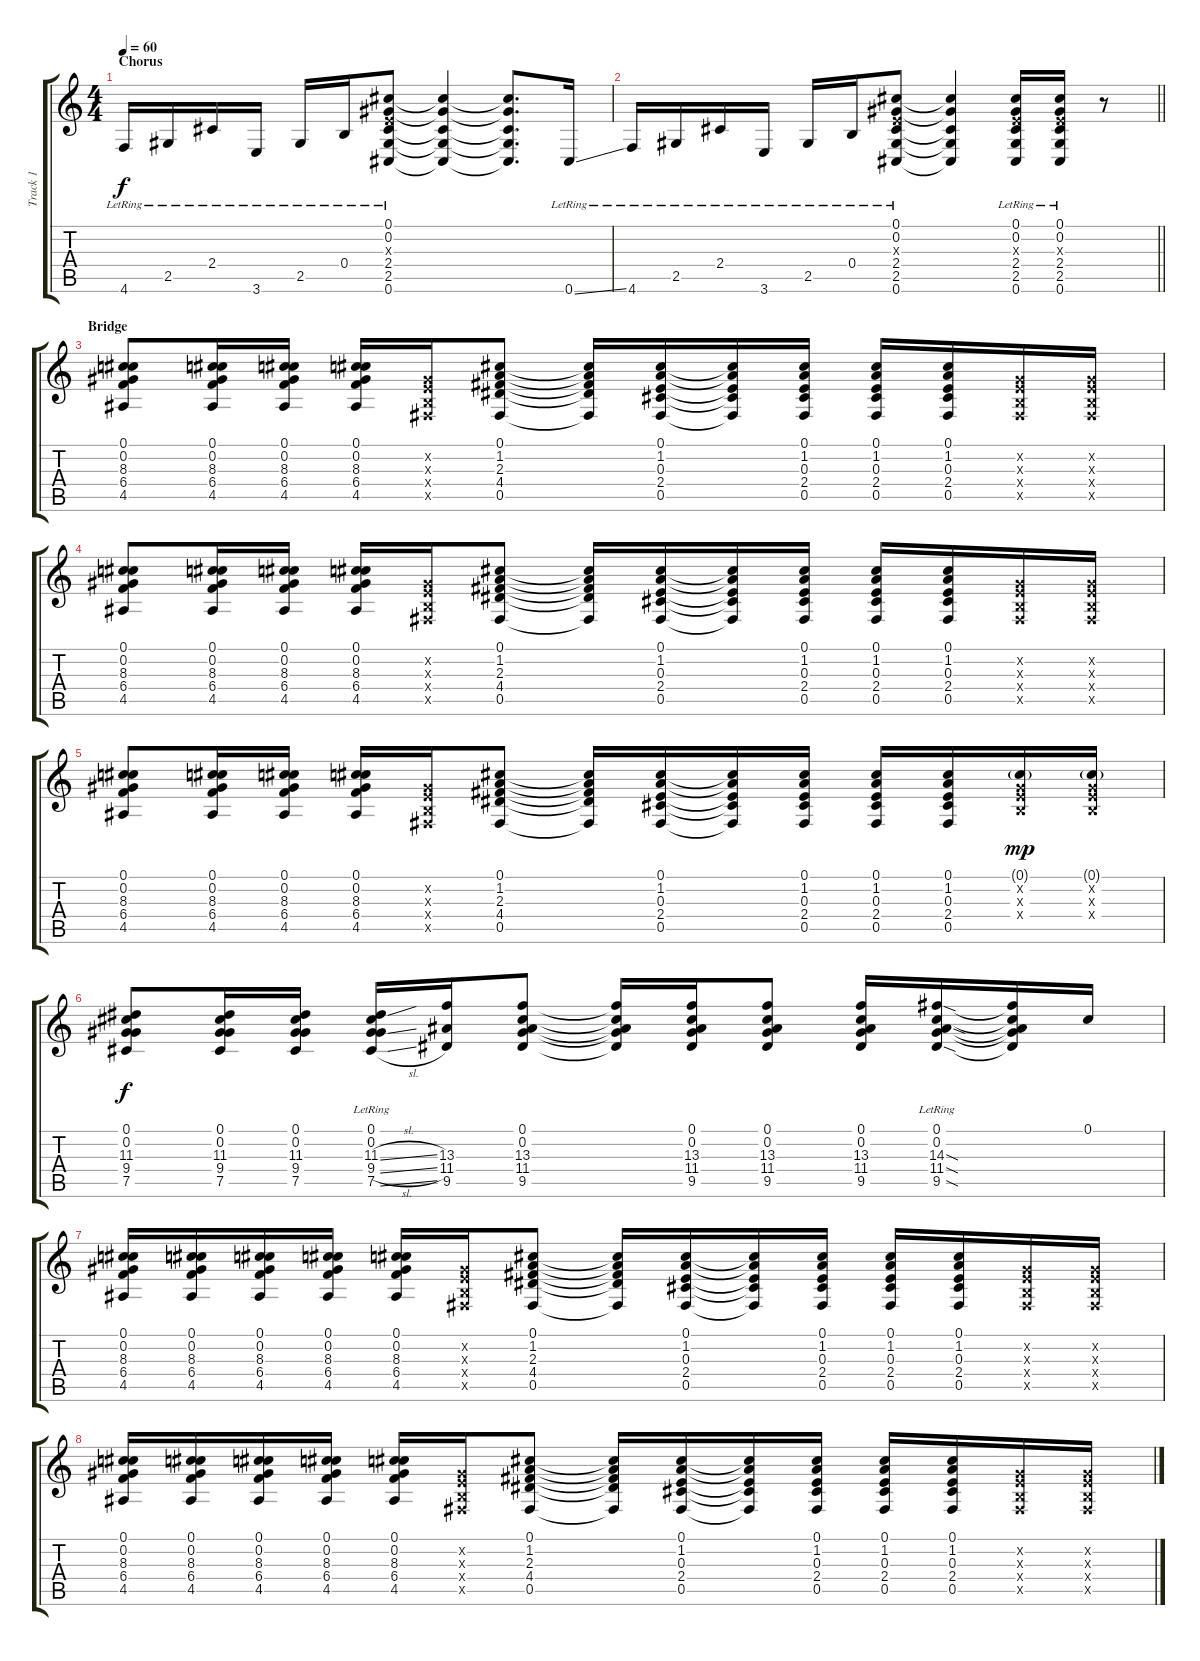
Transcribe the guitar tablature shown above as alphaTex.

\track ("Track 1" "Track 1") {instrument electricguitarclean}
\staff {score tabs}
\tuning (Db4 Ab3 E3 B2 Gb2 Db2) {hide}
\ts (4 4)
\section ("" "Chorus")
\tempo 60
\clef g2
\ks c
4.6{lr}.16{dy f} 2.5{lr}.16 2.4{lr}.16 3.6{lr}.16 2.5{lr}.16 0.4{lr}.16 (0.1{lr} 0.2{lr} 0.3{x} 2.4{lr} 2.5{lr} 0.6{lr}).8 (0.1{t} 0.2{t} 2.4{t} 2.5{t} 0.6{t}).4 (0.1{t} 0.2{t} 2.4{t} 2.5{t} 0.6{t}).8{d} 0.6{ss lr}.16 |
\barLineRight lightlight
4.6{lr}.16 2.5{lr}.16 2.4{lr}.16 3.6{lr}.16 2.5{lr}.16 0.4{lr}.16 (0.1{lr} 0.2{lr} 0.3{x} 2.4{lr} 2.5{lr} 0.6{lr}).8 (0.1{t} 0.2{t} 2.4{t} 2.5{t} 0.6{t}).4 (0.1{lr} 0.2{lr} 0.3{x} 2.4{lr} 2.5{lr} 0.6{lr}).16 (0.1{lr} 0.2{lr} 0.3{x} 2.4{lr} 2.5{lr} 0.6{lr}).16 r.8 |
\section ("" "Bridge")
(0.1 0.2 8.3 6.4 4.5).8 (0.1 0.2 8.3 6.4 4.5).16 (0.1 0.2 8.3 6.4 4.5).16 (0.1 0.2 8.3 6.4 4.5).16 (0.2{x} 0.3{x} 0.4{x} 0.5{x}).16 (0.1 1.2 2.3 4.4 0.5).8 (0.1{t} 1.2{t} 2.3{t} 4.4{t} 0.5{t}).16 (0.1 1.2 0.3 2.4 0.5).16 (0.1{t} 1.2{t} 0.3{t} 2.4{t} 0.5{t}).16 (0.1 1.2 0.3 2.4 0.5).16 (0.1 1.2 0.3 2.4 0.5).16 (0.1 1.2 0.3 2.4 0.5).16 (0.2{x} 0.3{x} 0.4{x} 0.5{x}).16 (0.2{x} 0.3{x} 0.4{x} 0.5{x}).16 |
(0.1 0.2 8.3 6.4 4.5).8 (0.1 0.2 8.3 6.4 4.5).16 (0.1 0.2 8.3 6.4 4.5).16 (0.1 0.2 8.3 6.4 4.5).16 (0.2{x} 0.3{x} 0.4{x} 0.5{x}).16 (0.1 1.2 2.3 4.4 0.5).8 (0.1{t} 1.2{t} 2.3{t} 4.4{t} 0.5{t}).16 (0.1 1.2 0.3 2.4 0.5).16 (0.1{t} 1.2{t} 0.3{t} 2.4{t} 0.5{t}).16 (0.1 1.2 0.3 2.4 0.5).16 (0.1 1.2 0.3 2.4 0.5).16 (0.1 1.2 0.3 2.4 0.5).16 (0.2{x} 0.3{x} 0.4{x} 0.5{x}).16 (0.2{x} 0.3{x} 0.4{x} 0.5{x}).16 |
(0.1 0.2 8.3 6.4 4.5).8 (0.1 0.2 8.3 6.4 4.5).16 (0.1 0.2 8.3 6.4 4.5).16 (0.1 0.2 8.3 6.4 4.5).16 (0.2{x} 0.3{x} 0.4{x} 0.5{x}).16 (0.1 1.2 2.3 4.4 0.5).8 (0.1{t} 1.2{t} 2.3{t} 4.4{t} 0.5{t}).16 (0.1 1.2 0.3 2.4 0.5).16 (0.1{t} 1.2{t} 0.3{t} 2.4{t} 0.5{t}).16 (0.1 1.2 0.3 2.4 0.5).16 (0.1 1.2 0.3 2.4 0.5).16 (0.1 1.2 0.3 2.4 0.5).16 (0.1{g} 0.2{x} 0.3{x} 0.4{x}).16{dy mp} (0.1{g} 0.2{x} 0.3{x} 0.4{x}).16 |
(0.1 0.2 11.3 9.4 7.5).8{dy f} (0.1 0.2 11.3 9.4 7.5).16 (0.1 0.2 11.3 9.4 7.5).16 (0.1{lr} 0.2{lr} 11.3{sl} 9.4{sl} 7.5{sl}).16 (13.3 11.4 9.5).16 (0.1 0.2 13.3 11.4 9.5).8 (0.1{t} 0.2{t} 13.3{t} 11.4{t} 9.5{t}).16 (0.1 0.2 13.3 11.4 9.5).16 (0.1 0.2 13.3 11.4 9.5).8 (0.1 0.2 13.3 11.4 9.5).16 (0.1{lr} 0.2{lr} 14.3{sod lr} 11.4{sod lr} 9.5{sod lr}).16 (0.1{t} 0.2{t} 14.3{t} 11.4{t} 9.5{t}).16 0.1.16 |
(0.1 0.2 8.3 6.4 4.5).16 (0.1 0.2 8.3 6.4 4.5).16 (0.1 0.2 8.3 6.4 4.5).16 (0.1 0.2 8.3 6.4 4.5).16 (0.1 0.2 8.3 6.4 4.5).16 (0.2{x} 0.3{x} 0.4{x} 0.5{x}).16 (0.1 1.2 2.3 4.4 0.5).8 (0.1{t} 1.2{t} 2.3{t} 4.4{t} 0.5{t}).16 (0.1 1.2 0.3 2.4 0.5).16 (0.1{t} 1.2{t} 0.3{t} 2.4{t} 0.5{t}).16 (0.1 1.2 0.3 2.4 0.5).16 (0.1 1.2 0.3 2.4 0.5).16 (0.1 1.2 0.3 2.4 0.5).16 (0.2{x} 0.3{x} 0.4{x} 0.5{x}).16 (0.2{x} 0.3{x} 0.4{x} 0.5{x}).16 |
(0.1 0.2 8.3 6.4 4.5).16 (0.1 0.2 8.3 6.4 4.5).16 (0.1 0.2 8.3 6.4 4.5).16 (0.1 0.2 8.3 6.4 4.5).16 (0.1 0.2 8.3 6.4 4.5).16 (0.2{x} 0.3{x} 0.4{x} 0.5{x}).16 (0.1 1.2 2.3 4.4 0.5).8 (0.1{t} 1.2{t} 2.3{t} 4.4{t} 0.5{t}).16 (0.1 1.2 0.3 2.4 0.5).16 (0.1{t} 1.2{t} 0.3{t} 2.4{t} 0.5{t}).16 (0.1 1.2 0.3 2.4 0.5).16 (0.1 1.2 0.3 2.4 0.5).16 (0.1 1.2 0.3 2.4 0.5).16 (0.2{x} 0.3{x} 0.4{x} 0.5{x}).16 (0.2{x} 0.3{x} 0.4{x} 0.5{x}).16
